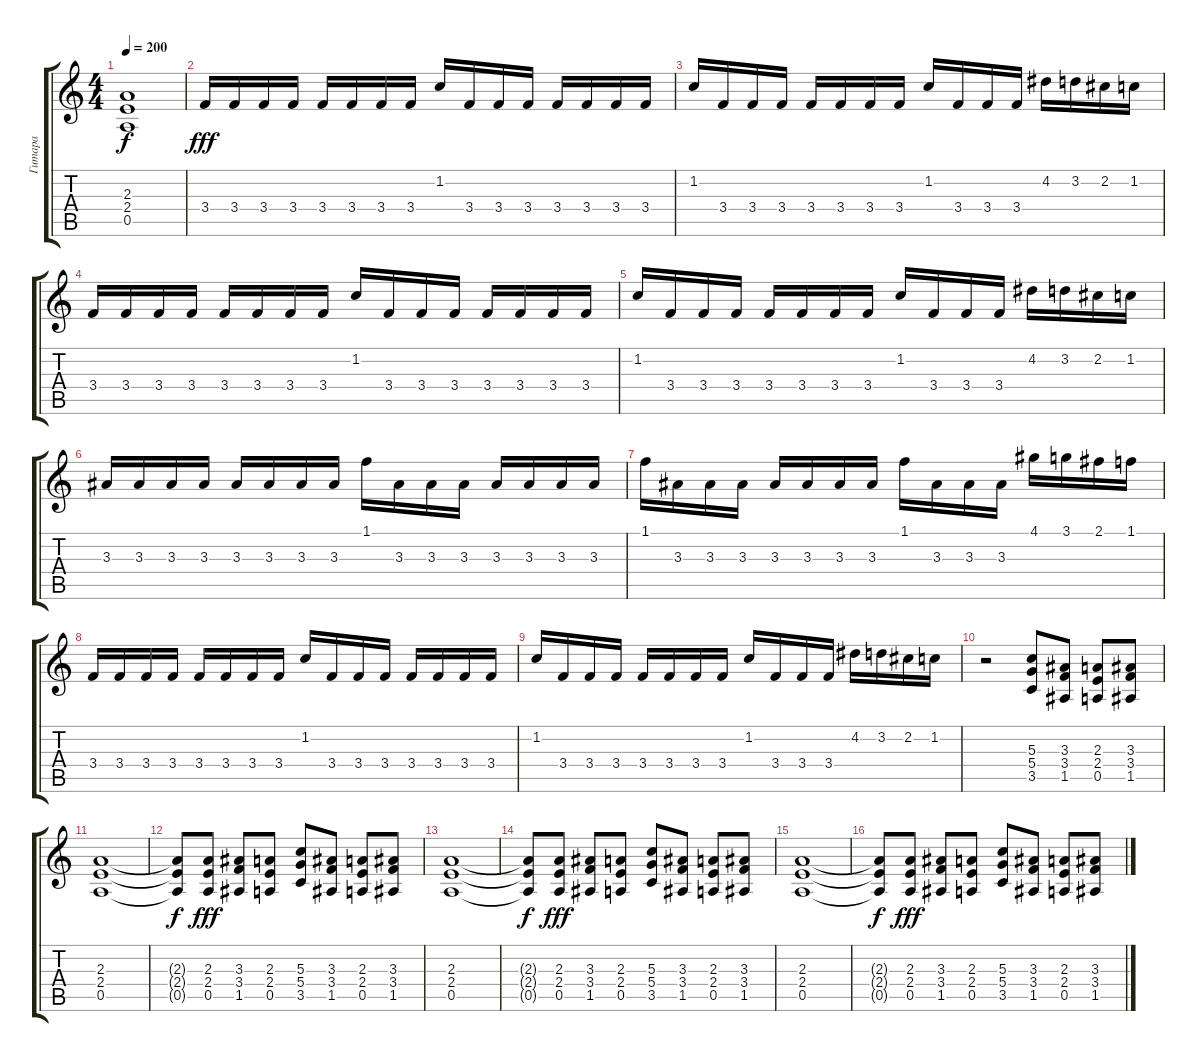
\track ("Гитара" "Гитара") {instrument distortionguitar}
\staff {score tabs}
\tuning (E4 B3 G3 D3 A2 E2) {hide}
\ts (4 4)
\tempo 200
\clef g2
\ks c
(2.3{t} 2.4{t} 0.5{t}).1{dy f} |
3.4.16{dy fff} 3.4.16 3.4.16 3.4.16 3.4.16 3.4.16 3.4.16 3.4.16 1.2.16 3.4.16 3.4.16 3.4.16 3.4.16 3.4.16 3.4.16 3.4.16 |
1.2.16 3.4.16 3.4.16 3.4.16 3.4.16 3.4.16 3.4.16 3.4.16 1.2.16 3.4.16 3.4.16 3.4.16 4.2.16 3.2.16 2.2.16 1.2.16 |
3.4.16 3.4.16 3.4.16 3.4.16 3.4.16 3.4.16 3.4.16 3.4.16 1.2.16 3.4.16 3.4.16 3.4.16 3.4.16 3.4.16 3.4.16 3.4.16 |
1.2.16 3.4.16 3.4.16 3.4.16 3.4.16 3.4.16 3.4.16 3.4.16 1.2.16 3.4.16 3.4.16 3.4.16 4.2.16 3.2.16 2.2.16 1.2.16 |
3.3.16 3.3.16 3.3.16 3.3.16 3.3.16 3.3.16 3.3.16 3.3.16 1.1.16 3.3.16 3.3.16 3.3.16 3.3.16 3.3.16 3.3.16 3.3.16 |
1.1.16 3.3.16 3.3.16 3.3.16 3.3.16 3.3.16 3.3.16 3.3.16 1.1.16 3.3.16 3.3.16 3.3.16 4.1.16 3.1.16 2.1.16 1.1.16 |
3.4.16 3.4.16 3.4.16 3.4.16 3.4.16 3.4.16 3.4.16 3.4.16 1.2.16 3.4.16 3.4.16 3.4.16 3.4.16 3.4.16 3.4.16 3.4.16 |
1.2.16 3.4.16 3.4.16 3.4.16 3.4.16 3.4.16 3.4.16 3.4.16 1.2.16 3.4.16 3.4.16 3.4.16 4.2.16 3.2.16 2.2.16 1.2.16 |
r.2 (5.3 5.4 3.5).8 (3.3 3.4 1.5).8 (2.3 2.4 0.5).8 (3.3 3.4 1.5).8 |
(2.3 2.4 0.5).1 |
(2.3{t} 2.4{t} 0.5{t}).8{dy f} (2.3 2.4 0.5).8{dy fff} (3.3 3.4 1.5).8 (2.3 2.4 0.5).8 (5.3 5.4 3.5).8 (3.3 3.4 1.5).8 (2.3 2.4 0.5).8 (3.3 3.4 1.5).8 |
(2.3 2.4 0.5).1 |
(2.3{t} 2.4{t} 0.5{t}).8{dy f} (2.3 2.4 0.5).8{dy fff} (3.3 3.4 1.5).8 (2.3 2.4 0.5).8 (5.3 5.4 3.5).8 (3.3 3.4 1.5).8 (2.3 2.4 0.5).8 (3.3 3.4 1.5).8 |
(2.3 2.4 0.5).1 |
(2.3{t} 2.4{t} 0.5{t}).8{dy f} (2.3 2.4 0.5).8{dy fff} (3.3 3.4 1.5).8 (2.3 2.4 0.5).8 (5.3 5.4 3.5).8 (3.3 3.4 1.5).8 (2.3 2.4 0.5).8 (3.3 3.4 1.5).8
